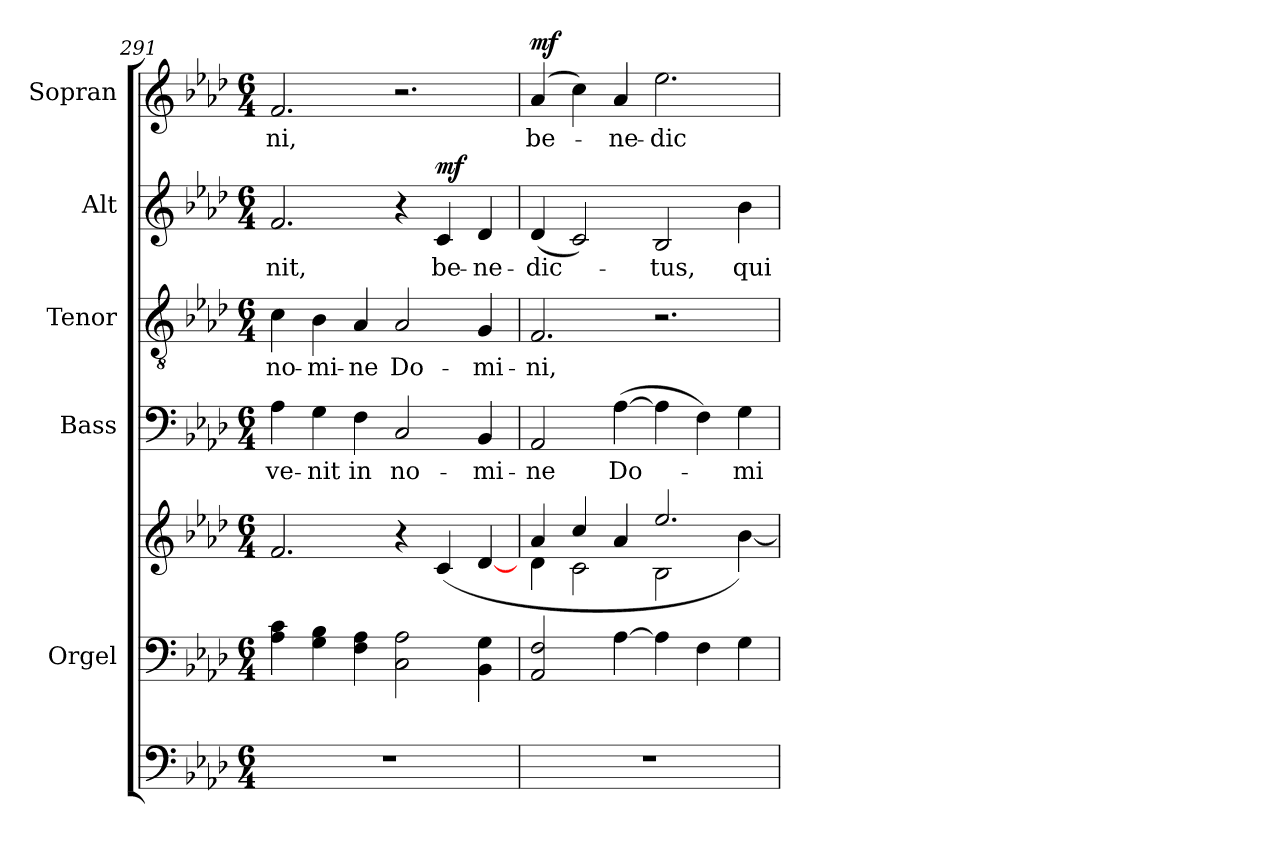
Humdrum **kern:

**kern	**kern	**kern	**kern	**text	**kern	**text	**kern	**text	**dynam	**kern	**text	**dynam
*part6	*part5	*part5	*part4	*part4	*part3	*part3	*part2	*part2	*part2	*part1	*part1	*part1
*staff7	*staff6	*staff5	*staff4	*staff4	*staff3	*staff3	*staff2	*staff2	*staff2	*staff1	*staff1	*staff1
*	*I"Orgel	*	*I"Bass	*	*I"Tenor	*	*I"Alt	*	*	*I"Sopran	*	*
*	*I'Org.	*	*I'B	*	*I'T	*	*I'A	*	*	*I'S	*	*
*clefF4	*clefF4	*clefG2	*clefF4	*	*clefGv2	*	*clefG2	*	*	*clefG2	*	*
*ITrd7c12	*	*	*	*	*	*	*	*	*	*	*	*
*k[b-e-a-d-]	*k[b-e-a-d-]	*k[b-e-a-d-]	*k[b-e-a-d-]	*	*k[b-e-a-d-]	*	*k[b-e-a-d-]	*	*	*k[b-e-a-d-]	*	*
*A-:	*A-:	*A-:	*A-:	*	*A-:	*	*A-:	*	*	*A-:	*	*
*M6/4	*M6/4	*M6/4	*M6/4	*	*M6/4	*	*M6/4	*	*	*M6/4	*	*
=291	=291	=291	=291	=291	=291	=291	=291	=291	=291	=291	=291	=291
!	!	!	!	!LO:LY:b	!	!LO:LY:b	!	!LO:LY:b	!	!	!LO:LY:b	!
1.r	4A-\ 4c\	2.f/	4A-\	ve-	4c\	no-	2.f/	-nit,	.	2.f/	-ni,	.
!	!	!	!	!LO:LY:b	!	!LO:LY:b	!	!	!	!	!	!
.	4G\ 4B-\	.	4G\	-nit	4B-\	-mi-	.	.	.	.	.	.
!	!	!	!	!LO:LY:b	!	!LO:LY:b	!	!	!	!	!	!
.	4F\ 4A-\	.	4F\	in	4A-/	-ne	.	.	.	.	.	.
!	!	!	!	!LO:LY:b	!	!LO:LY:b	!	!	!	!	!	!
.	2C\ 2A-\	4r	2C/	no-	2A-/	Do-	4r	.	.	2.r	.	.
!	!	!	!	!	!	!	!	!LO:LY:b	!LO:DY:a	!	!	!
.	.	(>4c/	.	.	.	.	4c/	be-	mf	.	.	.
!	!	!	!	!LO:LY:b	!	!LO:LY:b	!	!LO:LY:b	!	!	!	!
.	4BB-\ 4G\	[4d-/	4BB-/	-mi-	4G/	-mi-	4d-/	-ne-	.	.	.	.
!!LO:PB:g=z
=292	=292	=292	=292	=292	=292	=292	=292	=292	=292	=292	=292	=292
*	*	*^	*	*	*	*	*	*	*	*	*	*
!	!	!	!	!	!LO:LY:b	!	!LO:LY:b	!	!LO:LY:b	!	!	!LO:LY:b	!LO:DY:a
1.r	2AA-/ 2F/	4a-/	4d-\	2AA-/	-ne	2.F/	-ni,	(<4d-/	-dic-	.	(4a-/	be-	mf
.	.	4cc/	2c\	.	.	.	.	2c/)	.	.	4cc\)	.	.
!	!	!	!	!	!LO:LY:b	!	!	!	!	!	!	!LO:LY:b	!
.	[4A-\	4a-/	.	(>[4A-\	Do-	.	.	.	.	.	4a-/	-ne-	.
!	!	!	!	!	!	!	!	!	!LO:LY:b	!	!	!LO:LY:b	!
.	4A-\]	2.ee-/	2B-\	4A-\]	.	2.r	.	2B-/	-tus,	.	2.ee-\	-dic-	.
.	4F\	.	.	4F\)	.	.	.	.	.	.	.	.	.
!	!	!	!	!	!LO:LY:b	!	!	!	!LO:LY:b	!	!	!	!
.	4G\	.	[<4b-\)	4G\	-mi-	.	.	4b-\	qui	.	.	.	.
*	*	*v	*v	*	*	*	*	*	*	*	*	*	*
=	=	=	=	=	=	=	=	=	=	=	=	=
*-	*-	*-	*-	*-	*-	*-	*-	*-	*-	*-	*-	*-
